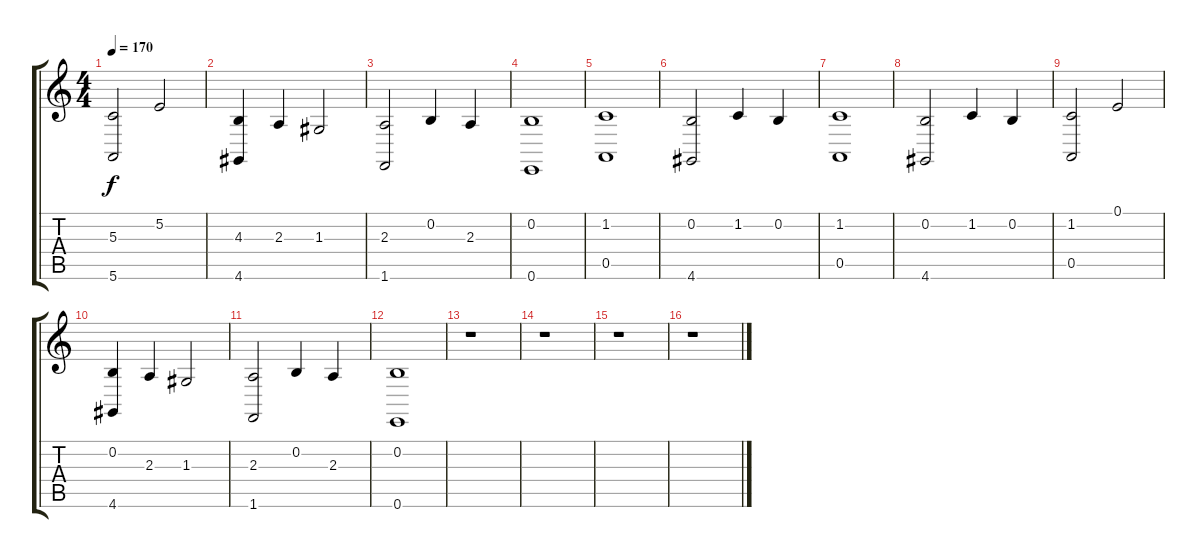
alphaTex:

\track "" {instrument pad4choir}
\staff {score tabs}
\tuning (E4 B3 G3 D3 A2 E2) {hide}
\ts (4 4)
\tempo 170
\clef g2
\ks c
(5.3 5.6).2{dy f} 5.2.2 |
(4.3 4.6).4 2.3.4 1.3.2 |
(2.3 1.6).2 0.2.4 2.3.4 |
(0.2 0.6).1 |
(1.2 0.5).1 |
(0.2 4.6).2 1.2.4 0.2.4 |
(1.2 0.5).1 |
(0.2 4.6).2 1.2.4 0.2.4 |
(1.2 0.5).2 0.1.2 |
(0.2 4.6).4 2.3.4 1.3.2 |
(2.3 1.6).2 0.2.4 2.3.4 |
(0.2 0.6).1 |
r.1 |
r.1 |
r.1 |
r.1
